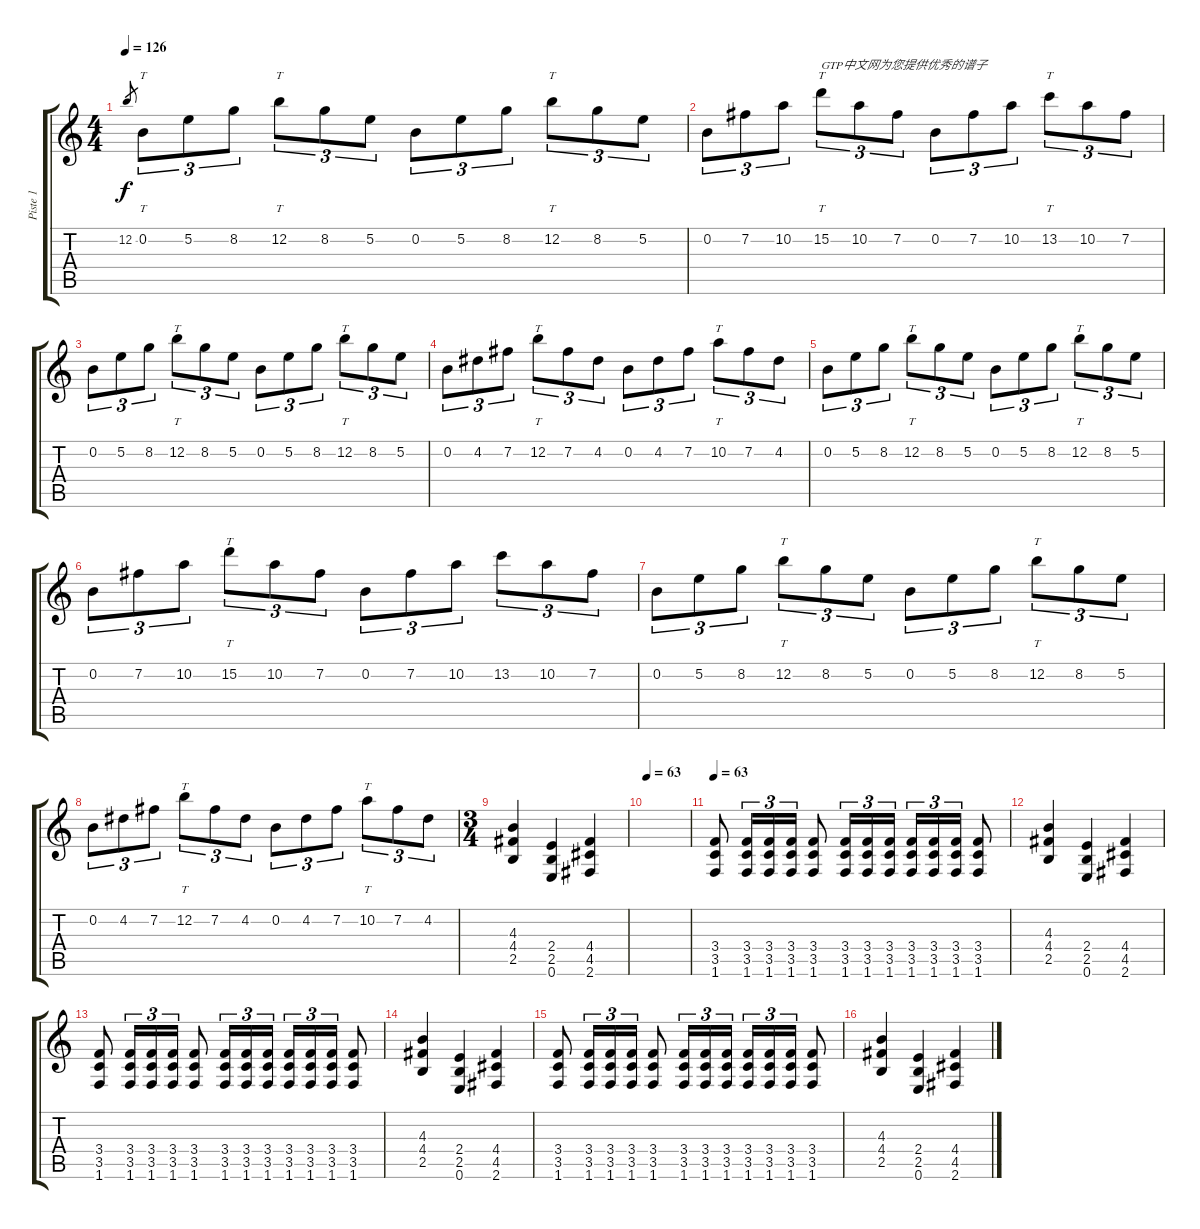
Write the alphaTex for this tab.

\track ("Piste 1" "Piste 1") {instrument distortionguitar}
\staff {score tabs}
\tuning (E4 B3 G3 D3 A2 E2) {hide}
\ts (4 4)
\tempo 126
\clef g2
\ks c
12.2.8{gr dy f instrument distortionguitar} 0.2.8{tt tu (3 2)} 5.2.8{tu (3 2)} 8.2.8{tu (3 2)} 12.2.8{tt tu (3 2)} 8.2.8{tu (3 2)} 5.2.8{tu (3 2)} 0.2.8{tu (3 2)} 5.2.8{tu (3 2)} 8.2.8{tu (3 2)} 12.2.8{tt tu (3 2)} 8.2.8{tu (3 2)} 5.2.8{tu (3 2)} |
0.2.8{tu (3 2)} 7.2.8{tu (3 2)} 10.2.8{tu (3 2)} 15.2.8{tt tu (3 2) txt "GTP中文网为您提供优秀的谱子"} 10.2.8{tu (3 2)} 7.2.8{tu (3 2)} 0.2.8{tu (3 2)} 7.2.8{tu (3 2)} 10.2.8{tu (3 2)} 13.2.8{tt tu (3 2)} 10.2.8{tu (3 2)} 7.2.8{tu (3 2)} |
0.2.8{tu (3 2)} 5.2.8{tu (3 2)} 8.2.8{tu (3 2)} 12.2.8{tt tu (3 2)} 8.2.8{tu (3 2)} 5.2.8{tu (3 2)} 0.2.8{tu (3 2)} 5.2.8{tu (3 2)} 8.2.8{tu (3 2)} 12.2.8{tt tu (3 2)} 8.2.8{tu (3 2)} 5.2.8{tu (3 2)} |
0.2.8{tu (3 2)} 4.2.8{tu (3 2)} 7.2.8{tu (3 2)} 12.2.8{tt tu (3 2)} 7.2.8{tu (3 2)} 4.2.8{tu (3 2)} 0.2.8{tu (3 2)} 4.2.8{tu (3 2)} 7.2.8{tu (3 2)} 10.2.8{tt tu (3 2)} 7.2.8{tu (3 2)} 4.2.8{tu (3 2)} |
0.2.8{tu (3 2)} 5.2.8{tu (3 2)} 8.2.8{tu (3 2)} 12.2.8{tt tu (3 2)} 8.2.8{tu (3 2)} 5.2.8{tu (3 2)} 0.2.8{tu (3 2)} 5.2.8{tu (3 2)} 8.2.8{tu (3 2)} 12.2.8{tt tu (3 2)} 8.2.8{tu (3 2)} 5.2.8{tu (3 2)} |
0.2.8{tu (3 2)} 7.2.8{tu (3 2)} 10.2.8{tu (3 2)} 15.2.8{tt tu (3 2)} 10.2.8{tu (3 2)} 7.2.8{tu (3 2)} 0.2.8{tu (3 2)} 7.2.8{tu (3 2)} 10.2.8{tu (3 2)} 13.2.8{tu (3 2)} 10.2.8{tu (3 2)} 7.2.8{tu (3 2)} |
0.2.8{tu (3 2)} 5.2.8{tu (3 2)} 8.2.8{tu (3 2)} 12.2.8{tt tu (3 2)} 8.2.8{tu (3 2)} 5.2.8{tu (3 2)} 0.2.8{tu (3 2)} 5.2.8{tu (3 2)} 8.2.8{tu (3 2)} 12.2.8{tt tu (3 2)} 8.2.8{tu (3 2)} 5.2.8{tu (3 2)} |
0.2.8{tu (3 2)} 4.2.8{tu (3 2)} 7.2.8{tu (3 2)} 12.2.8{tt tu (3 2)} 7.2.8{tu (3 2)} 4.2.8{tu (3 2)} 0.2.8{tu (3 2)} 4.2.8{tu (3 2)} 7.2.8{tu (3 2)} 10.2.8{tt tu (3 2)} 7.2.8{tu (3 2)} 4.2.8{tu (3 2)} |
\ts (3 4)
(4.3 4.4 2.5).4 (2.4 2.5 0.6).4 (4.4 4.5 2.6).4 |
\tempo 63
|
\tempo 63
(3.4 3.5 1.6).8 (3.4 3.5 1.6).16{tu (3 2)} (3.4 3.5 1.6).16{tu (3 2)} (3.4 3.5 1.6).16{tu (3 2)} (3.4 3.5 1.6).8 (3.4 3.5 1.6).16{tu (3 2)} (3.4 3.5 1.6).16{tu (3 2)} (3.4 3.5 1.6).16{tu (3 2)} (3.4 3.5 1.6).16{tu (3 2)} (3.4 3.5 1.6).16{tu (3 2)} (3.4 3.5 1.6).16{tu (3 2)} (3.4 3.5 1.6).8 |
(4.3 4.4 2.5).4 (2.4 2.5 0.6).4 (4.4 4.5 2.6).4 |
(3.4 3.5 1.6).8 (3.4 3.5 1.6).16{tu (3 2)} (3.4 3.5 1.6).16{tu (3 2)} (3.4 3.5 1.6).16{tu (3 2)} (3.4 3.5 1.6).8 (3.4 3.5 1.6).16{tu (3 2)} (3.4 3.5 1.6).16{tu (3 2)} (3.4 3.5 1.6).16{tu (3 2)} (3.4 3.5 1.6).16{tu (3 2)} (3.4 3.5 1.6).16{tu (3 2)} (3.4 3.5 1.6).16{tu (3 2)} (3.4 3.5 1.6).8 |
(4.3 4.4 2.5).4 (2.4 2.5 0.6).4 (4.4 4.5 2.6).4 |
(3.4 3.5 1.6).8 (3.4 3.5 1.6).16{tu (3 2)} (3.4 3.5 1.6).16{tu (3 2)} (3.4 3.5 1.6).16{tu (3 2)} (3.4 3.5 1.6).8 (3.4 3.5 1.6).16{tu (3 2)} (3.4 3.5 1.6).16{tu (3 2)} (3.4 3.5 1.6).16{tu (3 2)} (3.4 3.5 1.6).16{tu (3 2)} (3.4 3.5 1.6).16{tu (3 2)} (3.4 3.5 1.6).16{tu (3 2)} (3.4 3.5 1.6).8 |
(4.3 4.4 2.5).4 (2.4 2.5 0.6).4 (4.4 4.5 2.6).4
